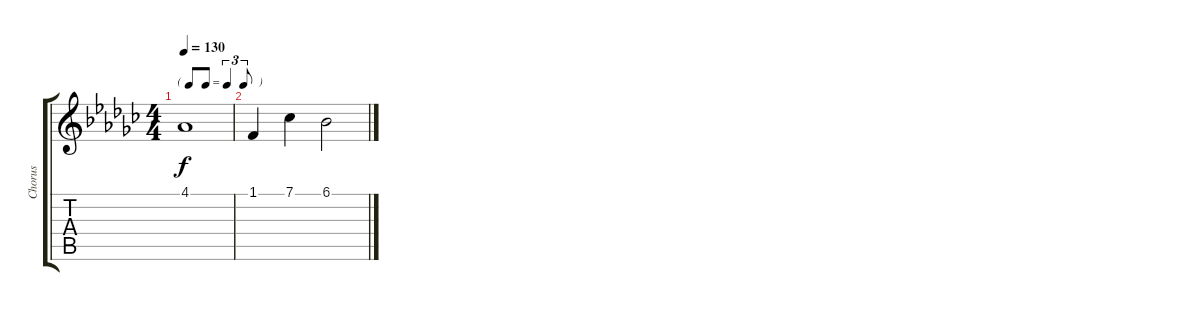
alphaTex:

\track ("Chorus" "Chorus") {instrument choiraahs}
\staff {score tabs}
\tuning (E4 B3 G3 D3 A2 E2) {hide}
\ts (4 4)
\tf triplet8th
\tempo 130
\clef g2
\ks gb
4.1.1{dy f} |
1.1.4 7.1.4 6.1.2
